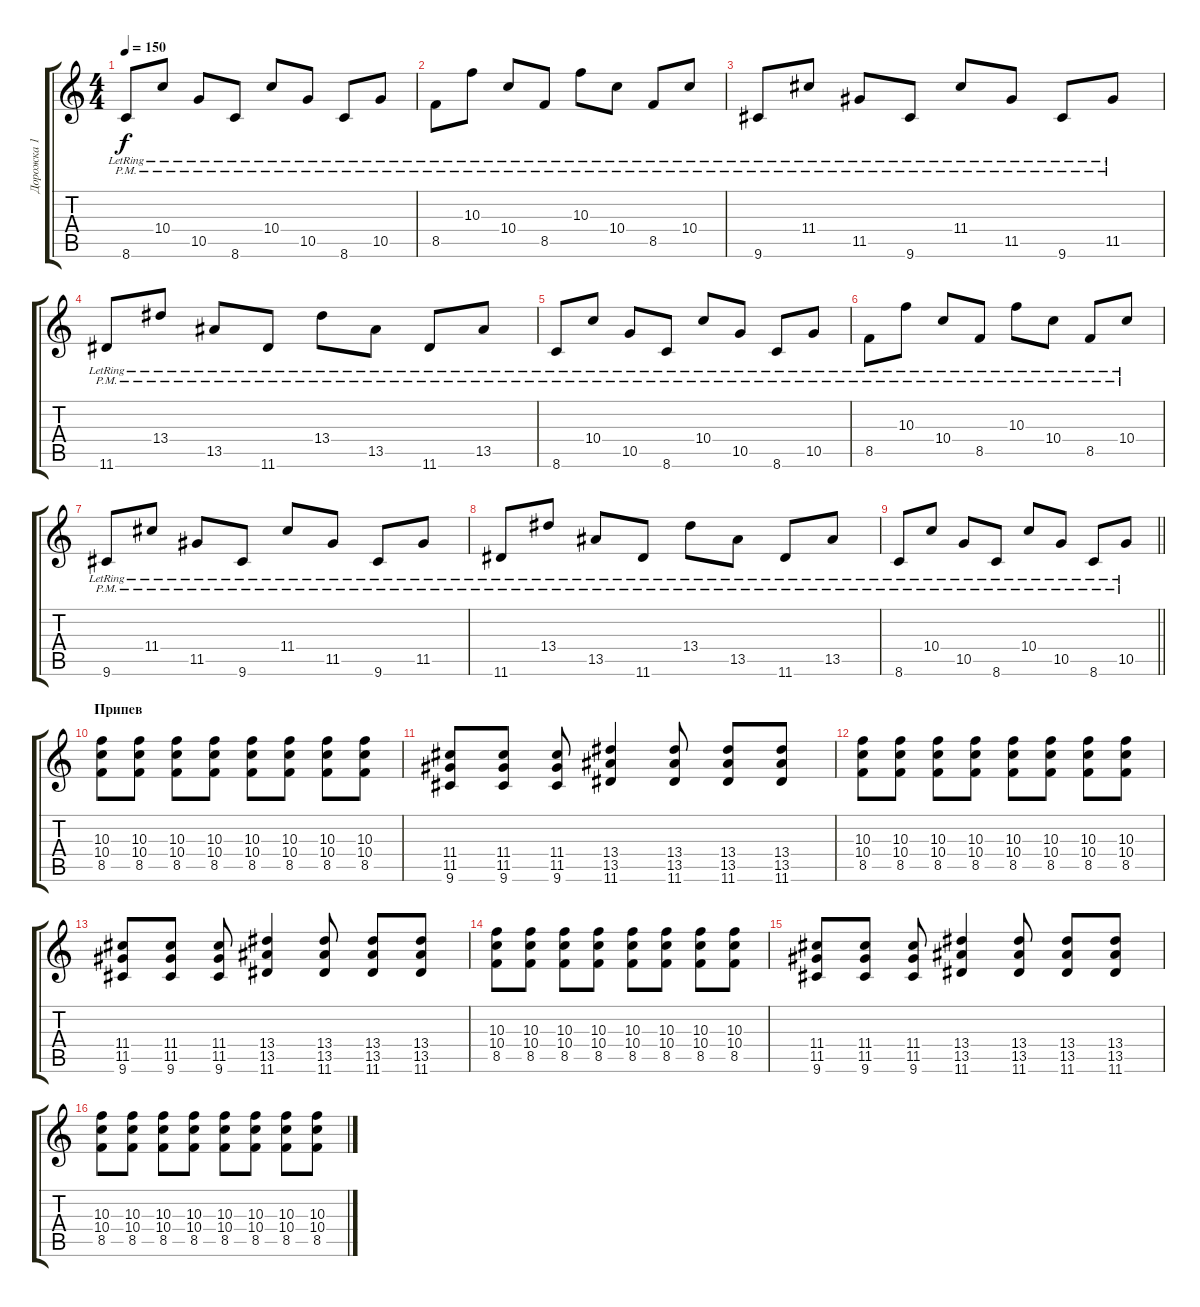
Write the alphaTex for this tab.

\track ("Дорожка 1" "Дорожка 1") {instrument distortionguitar}
\staff {score tabs}
\tuning (E4 B3 G3 D3 A2 E2) {hide}
\ts (4 4)
\tempo 150
\clef g2
\ks c
8.6{pm lr}.8{dy f} 10.4{pm lr}.8 10.5{pm lr}.8 8.6{pm lr}.8 10.4{pm lr}.8 10.5{pm lr}.8 8.6{pm lr}.8 10.5{pm lr}.8 |
8.5{pm lr}.8 10.3{pm lr}.8 10.4{pm lr}.8 8.5{pm lr}.8 10.3{pm lr}.8 10.4{pm lr}.8 8.5{pm lr}.8 10.4{pm lr}.8 |
9.6{pm lr}.8 11.4{pm lr}.8 11.5{pm lr}.8 9.6{pm lr}.8 11.4{pm lr}.8 11.5{pm lr}.8 9.6{pm lr}.8 11.5{pm lr}.8 |
11.6{pm lr}.8 13.4{pm lr}.8 13.5{pm lr}.8 11.6{pm lr}.8 13.4{pm lr}.8 13.5{pm lr}.8 11.6{pm lr}.8 13.5{pm lr}.8 |
8.6{pm lr}.8 10.4{pm lr}.8 10.5{pm lr}.8 8.6{pm lr}.8 10.4{pm lr}.8 10.5{pm lr}.8 8.6{pm lr}.8 10.5{pm lr}.8 |
8.5{pm lr}.8 10.3{pm lr}.8 10.4{pm lr}.8 8.5{pm lr}.8 10.3{pm lr}.8 10.4{pm lr}.8 8.5{pm lr}.8 10.4{pm lr}.8 |
9.6{pm lr}.8 11.4{pm lr}.8 11.5{pm lr}.8 9.6{pm lr}.8 11.4{pm lr}.8 11.5{pm lr}.8 9.6{pm lr}.8 11.5{pm lr}.8 |
11.6{pm lr}.8 13.4{pm lr}.8 13.5{pm lr}.8 11.6{pm lr}.8 13.4{pm lr}.8 13.5{pm lr}.8 11.6{pm lr}.8 13.5{pm lr}.8 |
\barLineRight lightlight
8.6{pm lr}.8 10.4{pm lr}.8 10.5{pm lr}.8 8.6{pm lr}.8 10.4{pm lr}.8 10.5{pm lr}.8 8.6{pm lr}.8 10.5{pm lr}.8 |
\section ("" "Припев")
(10.3 10.4 8.5).8 (10.3 10.4 8.5).8 (10.3 10.4 8.5).8 (10.3 10.4 8.5).8 (10.3 10.4 8.5).8 (10.3 10.4 8.5).8 (10.3 10.4 8.5).8 (10.3 10.4 8.5).8 |
(11.4 11.5 9.6).8 (11.4 11.5 9.6).8 (11.4 11.5 9.6).8 (13.4 13.5 11.6).4 (13.4 13.5 11.6).8 (13.4 13.5 11.6).8 (13.4 13.5 11.6).8 |
(10.3 10.4 8.5).8 (10.3 10.4 8.5).8 (10.3 10.4 8.5).8 (10.3 10.4 8.5).8 (10.3 10.4 8.5).8 (10.3 10.4 8.5).8 (10.3 10.4 8.5).8 (10.3 10.4 8.5).8 |
(11.4 11.5 9.6).8 (11.4 11.5 9.6).8 (11.4 11.5 9.6).8 (13.4 13.5 11.6).4 (13.4 13.5 11.6).8 (13.4 13.5 11.6).8 (13.4 13.5 11.6).8 |
(10.3 10.4 8.5).8 (10.3 10.4 8.5).8 (10.3 10.4 8.5).8 (10.3 10.4 8.5).8 (10.3 10.4 8.5).8 (10.3 10.4 8.5).8 (10.3 10.4 8.5).8 (10.3 10.4 8.5).8 |
(11.4 11.5 9.6).8 (11.4 11.5 9.6).8 (11.4 11.5 9.6).8 (13.4 13.5 11.6).4 (13.4 13.5 11.6).8 (13.4 13.5 11.6).8 (13.4 13.5 11.6).8 |
(10.3 10.4 8.5).8 (10.3 10.4 8.5).8 (10.3 10.4 8.5).8 (10.3 10.4 8.5).8 (10.3 10.4 8.5).8 (10.3 10.4 8.5).8 (10.3 10.4 8.5).8 (10.3 10.4 8.5).8
